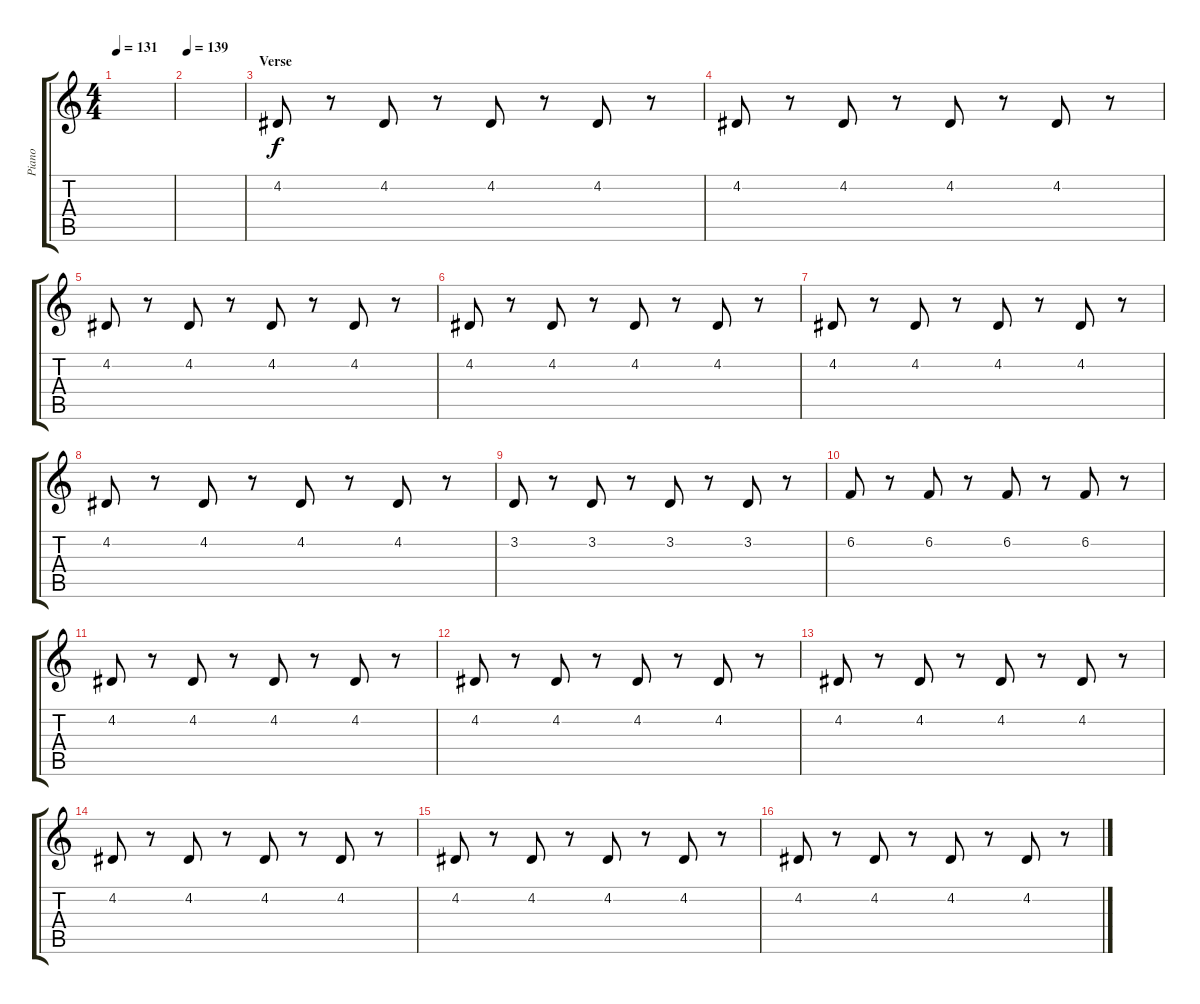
\track ("Piano" "Piano") {instrument acousticgrandpiano}
\staff {score tabs}
\tuning (E4 B3 G3 D3 A2 E2) {hide}
\ts (4 4)
\tempo 131
\clef g2
\ks c
|
\tempo 139
|
\section ("" "Verse")
4.2.8 r.8 4.2.8 r.8 4.2.8 r.8 4.2.8 r.8 |
4.2.8 r.8 4.2.8 r.8 4.2.8 r.8 4.2.8 r.8 |
4.2.8 r.8 4.2.8 r.8 4.2.8 r.8 4.2.8 r.8 |
4.2.8 r.8 4.2.8 r.8 4.2.8 r.8 4.2.8 r.8 |
4.2.8 r.8 4.2.8 r.8 4.2.8 r.8 4.2.8 r.8 |
4.2.8 r.8 4.2.8 r.8 4.2.8 r.8 4.2.8 r.8 |
3.2.8 r.8 3.2.8 r.8 3.2.8 r.8 3.2.8 r.8 |
6.2.8 r.8 6.2.8 r.8 6.2.8 r.8 6.2.8 r.8 |
4.2.8 r.8 4.2.8 r.8 4.2.8 r.8 4.2.8 r.8 |
4.2.8 r.8 4.2.8 r.8 4.2.8 r.8 4.2.8 r.8 |
4.2.8 r.8 4.2.8 r.8 4.2.8 r.8 4.2.8 r.8 |
4.2.8 r.8 4.2.8 r.8 4.2.8 r.8 4.2.8 r.8 |
4.2.8 r.8 4.2.8 r.8 4.2.8 r.8 4.2.8 r.8 |
4.2.8 r.8 4.2.8 r.8 4.2.8 r.8 4.2.8 r.8
